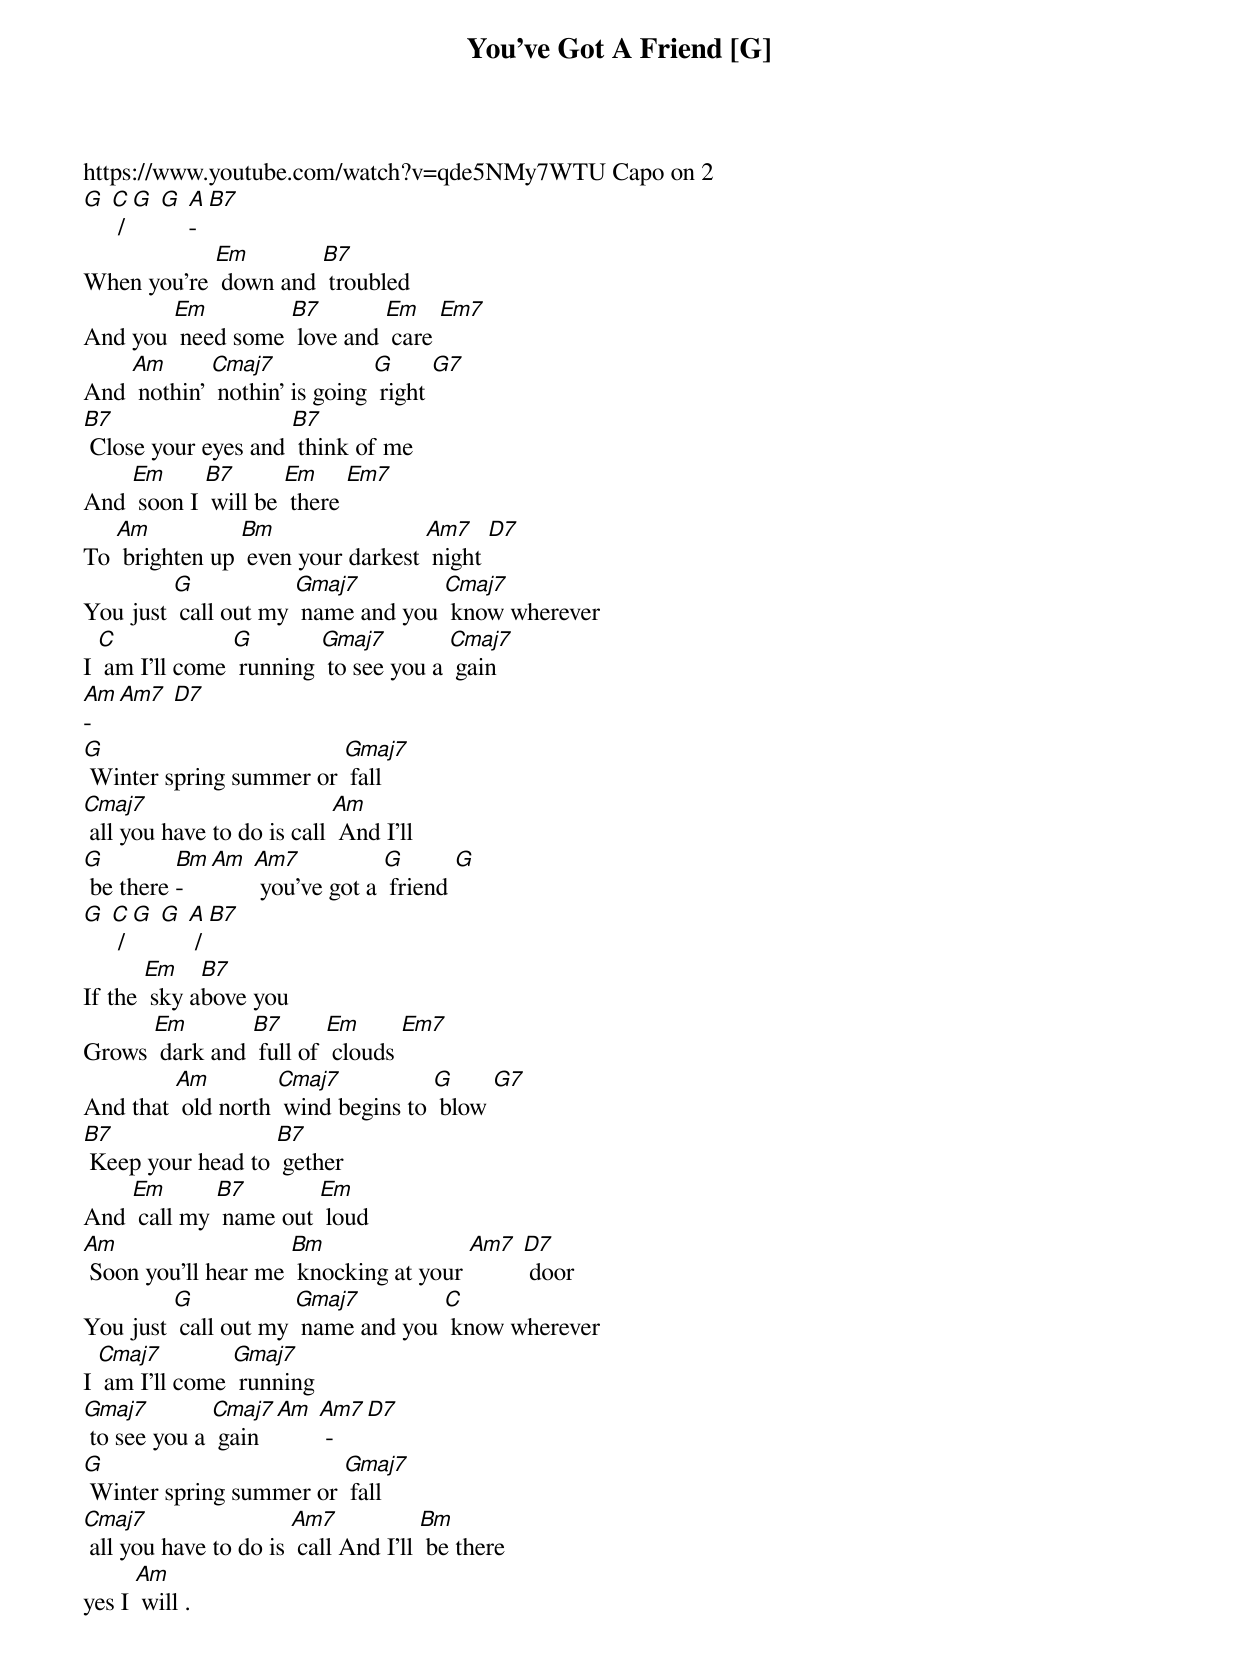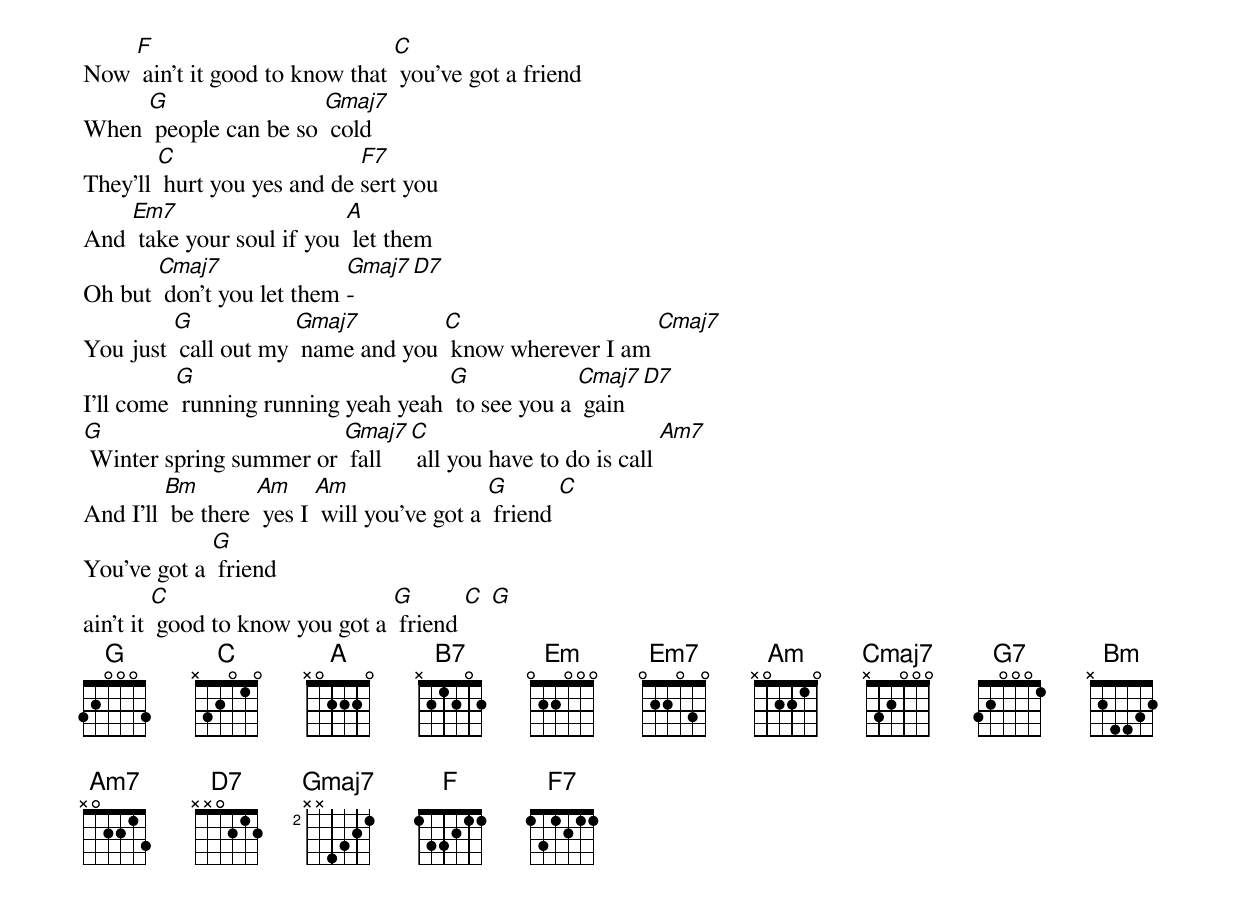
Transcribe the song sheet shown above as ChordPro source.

{t: You've Got A Friend [G] }
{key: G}
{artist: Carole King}
https://www.youtube.com/watch?v=qde5NMy7WTU Capo on 2
[G] [C] / [G] [G] [A]-[B7]
When you're [Em] down and [B7] troubled
And you [Em] need some [B7] love and [Em] care [Em7]
And [Am] nothin' [Cmaj7] nothin' is going [G] right [G7]
[B7] Close your eyes and [B7] think of me
And [Em] soon I [B7] will be [Em] there [Em7]
To [Am] brighten up [Bm] even your darkest [Am7] night [D7]
{c: }
You just [G] call out my [Gmaj7] name and you [Cmaj7] know wherever
I [C] am I'll come [G] running [Gmaj7] to see you a [Cmaj7] gain
{c: }
[Am]-[Am7] [D7]
{c: }
[G] Winter spring summer or [Gmaj7] fall
[Cmaj7] all you have to do is call [Am] And I'll
[G] be there [Bm]-[Am] [Am7] you've got a [G] friend [G]
{c: }
[G] [C] / [G] [G] [A] / [B7]
{c: }
If the [Em] sky a[B7]bove you
Grows [Em] dark and [B7] full of [Em] clouds [Em7]
And that [Am] old north [Cmaj7] wind begins to [G] blow [G7]
[B7] Keep your head to [B7] gether
And [Em] call my [B7] name out [Em] loud
[Am] Soon you'll hear me [Bm] knocking at your [Am7] [D7] door
{c: }
You just [G] call out my [Gmaj7] name and you [C] know wherever
I [Cmaj7] am I'll come [Gmaj7] running
[Gmaj7] to see you a [Cmaj7] gain [Am] [Am7] - [D7]
[G] Winter spring summer or [Gmaj7] fall
[Cmaj7] all you have to do is [Am7] call And I'll [Bm] be there
yes I [Am] will .
{c: }
Now [F] ain't it good to know that [C] you've got a friend
When [G] people can be so [Gmaj7] cold
They'll [C] hurt you yes and de [F7]sert you
And [Em7] take your soul if you [A] let them
Oh but [Cmaj7] don't you let them [Gmaj7]- [D7]
{c: }
You just [G] call out my [Gmaj7] name and you [C] know wherever I am [Cmaj7]
I'll come [G] running running yeah yeah [G] to see you a [Cmaj7] gain [D7]
[G] Winter spring summer or [Gmaj7] fall [C] all you have to do is call [Am7]
And I'll [Bm] be there [Am] yes I [Am] will you've got a [G] friend [C]
You've got a [G] friend
ain't it [C] good to know you got a [G] friend [C] [G]
